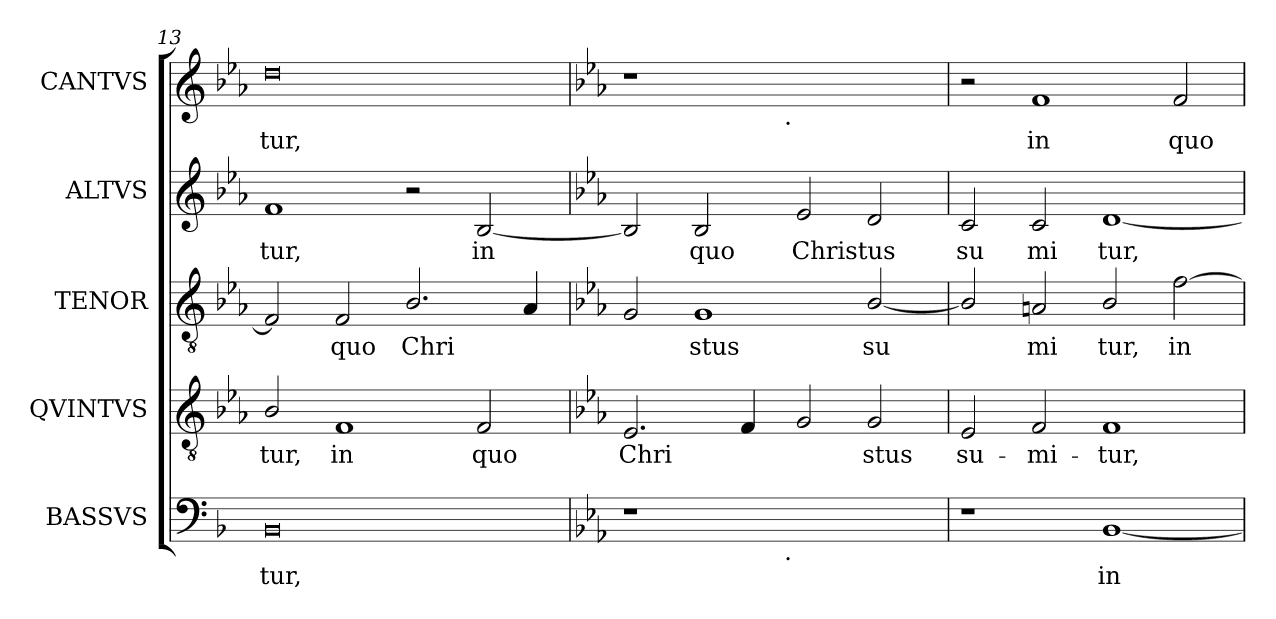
**kern	**text	**kern	**text	**kern	**text	**kern	**text	**kern	**text
*part5	*part5	*part4	*part4	*part3	*part3	*part2	*part2	*part1	*part1
*staff5	*staff5	*staff4	*staff4	*staff3	*staff3	*staff2	*staff2	*staff1	*staff1
*I"BASSVS	*	*I"QVINTVS	*	*I"TENOR	*	*I"ALTVS	*	*I"CANTVS	*
*clefF4	*	*clefGv2	*	*clefGv2	*	*clefG2	*	*clefG2	*
*k[b-]	*	*k[b-e-a-]	*	*k[b-e-a-]	*	*k[b-e-a-]	*	*k[b-e-a-]	*
*F:	*	*E-:	*	*E-:	*	*E-:	*	*E-:	*
=13	=13	=13	=13	=13	=13	=13	=13	=13	=13
!	!LO:LY:b:cj	!	!LO:LY:b:cj	!	!LO:LY:b:cj	!	!LO:LY:b:cj	!	!LO:LY:b:cj
0BB-	tur,	2B-/	tur,	2F/]	.	1f	-tur,	0dd	tur,
!	!	!	!LO:LY:b:cj	!	!LO:LY:b:cj	!	!	!	!
.	.	1F	in	2F/	quo	.	.	.	.
!	!	!	!	!	!LO:LY:b:cj	!	!	!	!
.	.	.	.	2.B-/	Chri-	2r	.	.	.
!	!	!	!LO:LY:b:cj	!	!	!	!LO:LY:b:cj	!	!
.	.	2F/	quo	.	.	[>2B-/	in	.	.
!	!	!	!	!	!LO:LY:b:cj	!	!	!	!
.	.	.	.	4A-/	--	.	.	.	.
!!LO:PB:g=z
=14	=14	=14	=14	=14	=14	=14	=14	=14	=14
*k[b-e-a-]	*	*	*	*	*	*	*	*	*
*E-:	*	*	*	*	*	*	*	*	*
!	!	!	!LO:LY:b:cj	!	!LO:LY:b:cj	!	!LO:LY:b:cj	!	!
*^	*	*	*	*	*	*	*	*^	*
1r	2ryy	.	2.E-/	Chri-	2G/	--	2B-/]	.	1r	2ryy	.
!	!	!	!	!	!	!LO:LY:b:cj	!	!LO:LY:b:cj	!	!	!
.	4...ryy	.	.	.	1G	-stus	2B-/	quo	.	4...ryy	.
!	!	!	!	!LO:LY:b:cj	!	!	!	!	!	!	!
.	.	.	4F/	--	.	.	.	.	.	.	.
!	!	!	!	!	!	!	!	!	!	!LO:TX:b:t=.	!
!	!LO:TX:b:t=.	!	!	!	!	!	!	!	!	!	!
.	1ryy	.	.	.	.	.	.	.	.	1ryy	.
!	!	!	!	!LO:LY:b:cj	!	!	!	!LO:LY:b:cj	!	!	!
1ryy	.	.	2G/	--	.	.	2e-/	Christus	1ryy	.	.
!	!	!	!	!LO:LY:b:cj	!	!LO:LY:b:cj	!	!LO:LY:b:cj	!	!	!
.	.	.	2G/	-stus	[<2B-/	su	2d/	.	.	.	.
.	32ryy	.	.	.	.	.	.	.	.	32ryy	.
=15	=15	=15	=15	=15	=15	=15	=15	=15	=15	=15	=15
!	!	!	!	!LO:LY:b:cj	!	!LO:LY:b:cj	!	!LO:LY:b:cj	!	!	!
*v	*v	*	*	*	*	*	*	*	*v	*v	*
1r	.	2E-/	su-	2B-/]	.	2c/	su	2r	.
!	!	!	!LO:LY:b:cj	!	!LO:LY:b:cj	!	!LO:LY:b:cj	!	!LO:LY:b:cj
.	.	2F/	-mi-	2A/	mi	2c/	mi	1f	in
!	!LO:LY:b:cj	!	!LO:LY:b:cj	!	!LO:LY:b:cj	!	!LO:LY:b:cj	!	!
[<1BB-	in	1F	-tur,	2B-/	tur,	[<1d	tur,	.	.
!	!	!	!	!	!LO:LY:b:cj	!	!	!	!LO:LY:b:cj
.	.	.	.	[>2f\	in	.	.	2f/	quo
=	=	=	=	=	=	=	=	=	=
*-	*-	*-	*-	*-	*-	*-	*-	*-	*-
